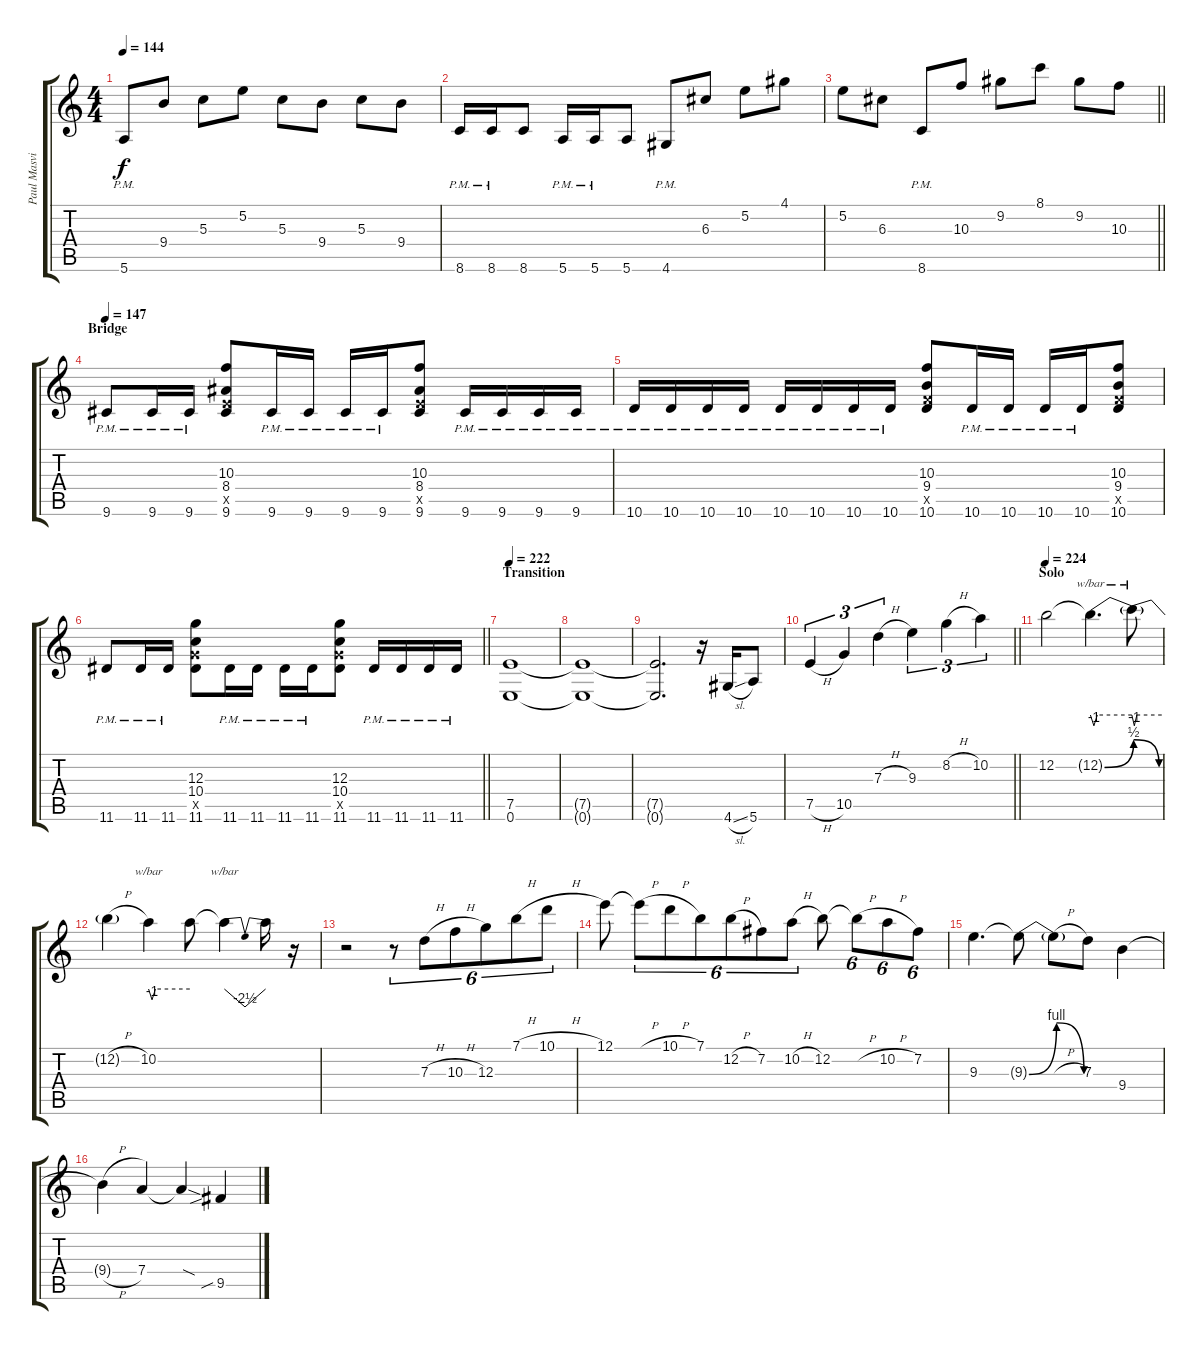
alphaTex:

\track ("Paul Masvidal" "Paul Masvi") {instrument distortionguitar}
\staff {score tabs}
\tuning (E4 B3 G3 D3 A2 E2) {hide}
\ts (4 4)
\tempo 144
\clef g2
\ks c
5.6{pm}.8{dy f} 9.4.8 5.3.8 5.2.8 5.3.8 9.4.8 5.3.8 9.4.8 |
8.6{pm}.16 8.6{pm}.16 8.6.8 5.6{pm}.16 5.6{pm}.16 5.6.8 4.6{pm}.8 6.3.8 5.2.8 4.1.8 |
\barLineRight lightlight
5.2.8 6.3.8 8.6{pm}.8 10.3.8 9.2.8 8.1.8 9.2.8 10.3.8 |
\section ("" "Bridge")
\tempo 147
9.6{pm}.8 9.6{pm}.16 9.6{pm}.16 (10.3 8.4 7.5{x} 9.6).8 9.6{pm}.16 9.6{pm}.16 9.6{pm}.16 9.6{pm}.16 (10.3 8.4 7.5{x} 9.6).8 9.6{pm}.16 9.6{pm}.16 9.6{pm}.16 9.6{pm}.16 |
10.6{pm}.16 10.6{pm}.16 10.6{pm}.16 10.6{pm}.16 10.6{pm}.16 10.6{pm}.16 10.6{pm}.16 10.6{pm}.16 (10.3 9.4 8.5{x} 10.6).8 10.6{pm}.16 10.6{pm}.16 10.6{pm}.16 10.6{pm}.16 (10.3 9.4 8.5{x} 10.6).8 |
\barLineRight lightlight
11.6{pm}.8 11.6{pm}.16 11.6{pm}.16 (12.3 10.4 10.5{x} 11.6).8 11.6{pm}.16 11.6{pm}.16 11.6{pm}.16 11.6{pm}.16 (12.3 10.4 10.5{x} 11.6).8 11.6{pm}.16 11.6{pm}.16 11.6{pm}.16 11.6{pm}.16 |
\section ("" "Transition")
\tempo 222
(7.5 0.6).1 |
(7.5{t} 0.6{t}).1 |
(7.5{t} 0.6{t}).2{d} r.16 4.6{sl}.16 5.6.8 |
\barLineRight lightlight
7.5{h}.4{tu (3 2)} 10.5.4{tu (3 2)} 7.3{h}.4{tu (3 2)} 9.3.4{tu (3 2)} 8.2{h}.4{tu (3 2)} 10.2.4{tu (3 2)} |
\section ("" "Solo")
\tempo 224
12.2.2 12.2{be (bend 0 0 60 2) t}.4{d tbe (custom default 0 0 5 -4 10 0 60 0)} 12.2{be (release 0 2 60 0) t}.8{tbe (custom default 0 0 5 -4 10 0 60 0)} |
12.2{h t}.4 10.2.4{tbe (custom default 0 0 5 -4 10 0 60 0)} 10.2{t}.8 10.2{t}.4{tbe (dip default 0 0 45 -10 60 0)} 10.2{t}.16 r.16 |
r.2 r.8{tu (6 4)} 7.3{h}.8{tu (6 4)} 10.3{h}.8{tu (6 4)} 12.3.8{tu (6 4)} 7.1{h}.8{tu (6 4)} 10.1{h}.8{tu (6 4)} |
12.1.8 12.1{h t}.8{tu (6 4)} 10.1{h}.8{tu (6 4)} 7.1.8{tu (6 4)} 12.2{h}.8{tu (6 4)} 7.2.8{tu (6 4)} 10.2{h}.8{tu (6 4)} 12.2.8 12.2{h t}.8{tu (6 4)} 10.2{h}.8{tu (6 4)} 7.2.8{tu (6 4)} |
9.3.4{d} 9.3{be (bendrelease 0 0 30 4 30 4 60 0) t}.8 9.3{h t}.8 7.3.8 9.4.4 |
9.4{h t}.4 7.4.4 7.4{sod t}.4 9.5{sib}.4
